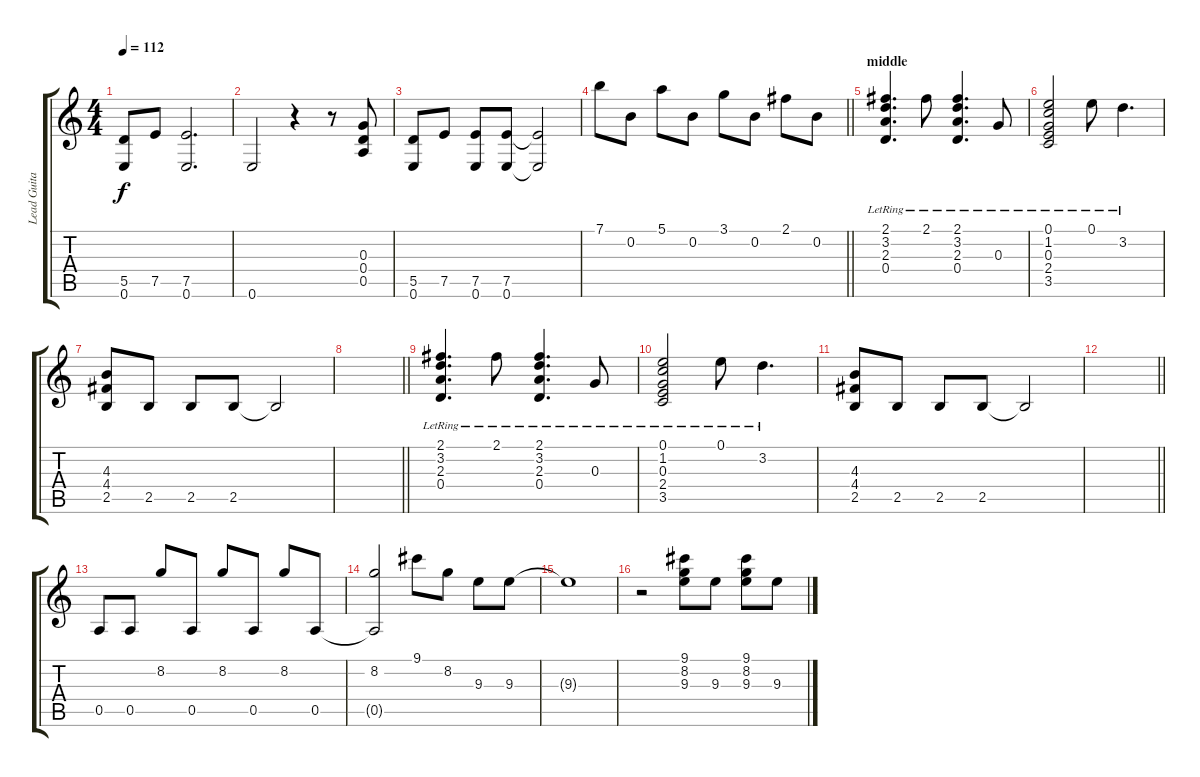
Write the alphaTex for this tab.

\track ("Lead Guitar" "Lead Guita") {instrument overdrivenguitar}
\staff {score tabs}
\tuning (E4 B3 G3 D3 A2 E2) {hide}
\ts (4 4)
\tempo 112
\clef g2
\ks c
(5.5 0.6).8{dy f} 7.5.8 (7.5 0.6).2{d} |
0.6.2 r.4 r.8 (0.3 0.4 0.5).8 |
(5.5 0.6).8 7.5.8 (7.5 0.6).8 (7.5 0.6).8 (7.5{t} 0.6{t}).2 |
\barLineRight lightlight
7.1.8 0.2.8 5.1.8 0.2.8 3.1.8 0.2.8 2.1.8 0.2.8 |
\section ("" "middle")
(2.1{lr} 3.2{lr} 2.3{lr} 0.4{lr}).4{d} 2.1{lr}.8 (2.1{lr} 3.2{lr} 2.3{lr} 0.4{lr}).4{d} 0.3{lr}.8 |
(0.1{lr} 1.2{lr} 0.3{lr} 2.4{lr} 3.5{lr}).2 0.1{lr}.8 3.2{lr}.4{d} |
(4.3 4.4 2.5).8 2.5.8 2.5.8 2.5.8 2.5{t}.2 |
\barLineRight lightlight
|
(2.1{lr} 3.2{lr} 2.3{lr} 0.4{lr}).4{d} 2.1{lr}.8 (2.1{lr} 3.2{lr} 2.3{lr} 0.4{lr}).4{d} 0.3{lr}.8 |
(0.1{lr} 1.2{lr} 0.3{lr} 2.4{lr} 3.5{lr}).2 0.1{lr}.8 3.2{lr}.4{d} |
(4.3 4.4 2.5).8 2.5.8 2.5.8 2.5.8 2.5{t}.2 |
\barLineRight lightlight
|
0.5.8 0.5.8 8.2.8 0.5.8 8.2.8 0.5.8 8.2.8 0.5.8 |
(8.2 0.5{t}).2 9.1.8 8.2.8 9.3.8 9.3.8 |
9.3{t}.1 |
r.2 (9.1 8.2 9.3).8 9.3.8 (9.1 8.2 9.3).8 9.3.8
